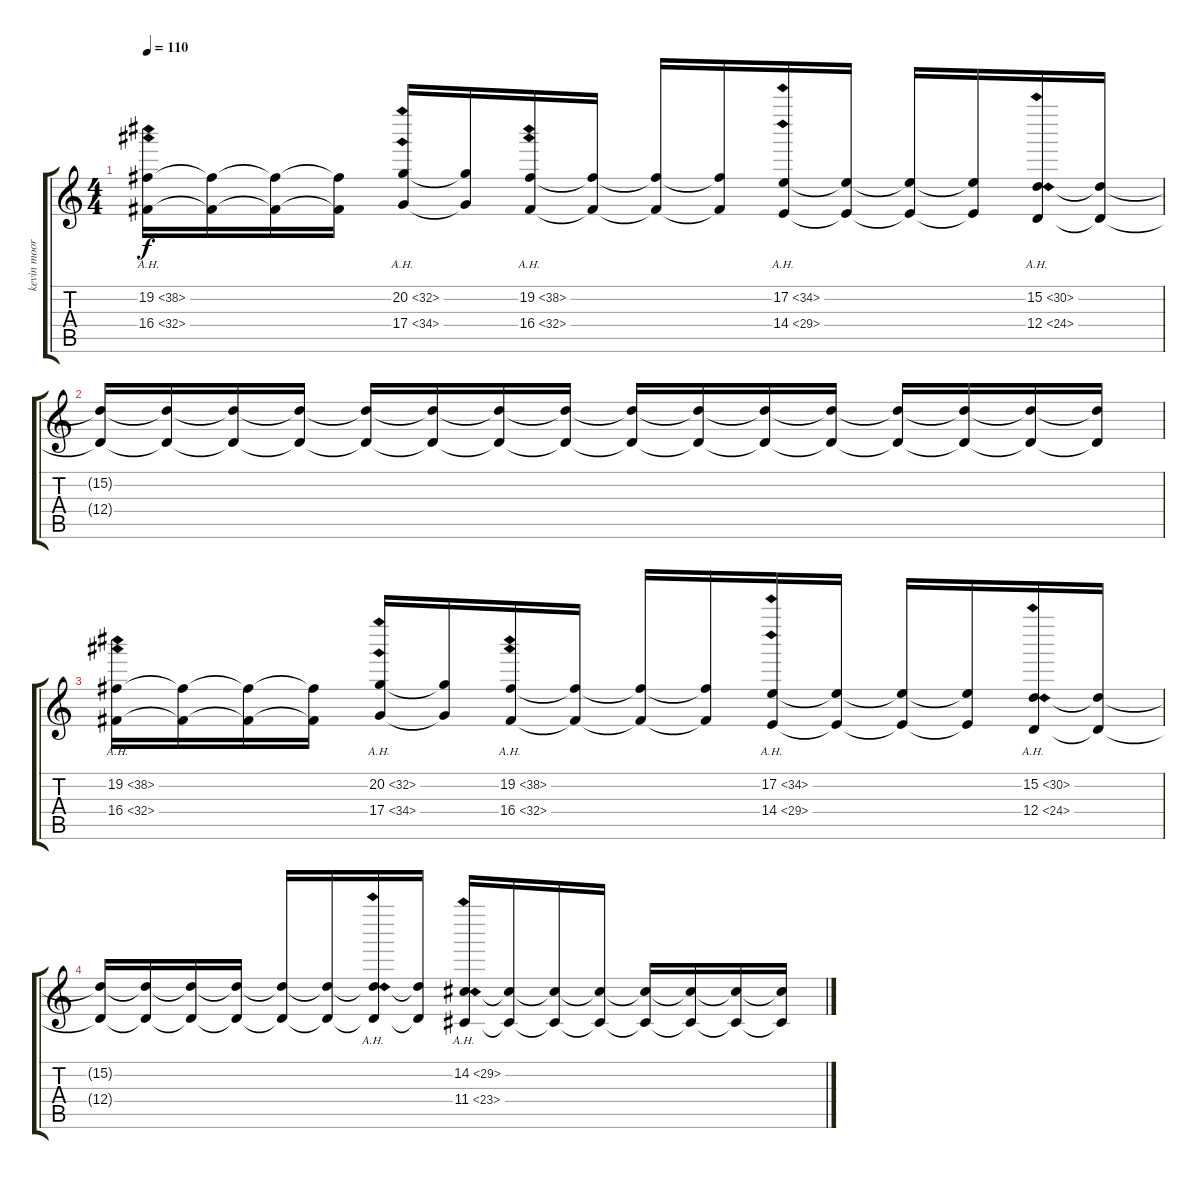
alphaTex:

\track ("kevin moore" "kevin moor") {instrument stringensemble1}
\staff {score tabs}
\tuning (E4 B3 G3 D3 A2 E2) {hide}
\ts (4 4)
\tempo 110
\clef g2
\ks c
(19.2{ah 19} 16.4{ah 16}).16{dy f} (19.2{t} 16.4{t}).16 (19.2{t} 16.4{t}).16 (19.2{t} 16.4{t}).16 (20.2{ah 12} 17.4{ah 17}).16 (20.2{t} 17.4{t}).16 (19.2{ah 19} 16.4{ah 16}).16 (19.2{t} 16.4{t}).16 (19.2{t} 16.4{t}).16 (19.2{t} 16.4{t}).16 (17.2{ah 17} 14.4{ah 15}).16 (17.2{t} 14.4{t}).16 (17.2{t} 14.4{t}).16 (17.2{t} 14.4{t}).16 (15.2{ah 15} 12.4{ah 12}).16 (15.2{t} 12.4{t}).16 |
(15.2{t} 12.4{t}).16 (15.2{t} 12.4{t}).16 (15.2{t} 12.4{t}).16 (15.2{t} 12.4{t}).16 (15.2{t} 12.4{t}).16 (15.2{t} 12.4{t}).16 (15.2{t} 12.4{t}).16 (15.2{t} 12.4{t}).16 (15.2{t} 12.4{t}).16 (15.2{t} 12.4{t}).16 (15.2{t} 12.4{t}).16 (15.2{t} 12.4{t}).16 (15.2{t} 12.4{t}).16 (15.2{t} 12.4{t}).16 (15.2{t} 12.4{t}).16 (15.2{t} 12.4{t}).16 |
(19.2{ah 19} 16.4{ah 16}).16 (19.2{t} 16.4{t}).16 (19.2{t} 16.4{t}).16 (19.2{t} 16.4{t}).16 (20.2{ah 12} 17.4{ah 17}).16 (20.2{t} 17.4{t}).16 (19.2{ah 19} 16.4{ah 16}).16 (19.2{t} 16.4{t}).16 (19.2{t} 16.4{t}).16 (19.2{t} 16.4{t}).16 (17.2{ah 17} 14.4{ah 15}).16 (17.2{t} 14.4{t}).16 (17.2{t} 14.4{t}).16 (17.2{t} 14.4{t}).16 (15.2{ah 15} 12.4{ah 12}).16 (15.2{t} 12.4{t}).16 |
(15.2{t} 12.4{t}).16 (15.2{t} 12.4{t}).16 (15.2{t} 12.4{t}).16 (15.2{t} 12.4{t}).16 (15.2{t} 12.4{t}).16 (15.2{t} 12.4{t}).16 (15.2{ah 15 t} 12.4{ah 12 t}).16 (15.2{t} 12.4{t}).16 (14.2{ah 15} 11.4{ah 12}).16 (14.2{t} 11.4{t}).16 (14.2{t} 11.4{t}).16 (14.2{t} 11.4{t}).16 (14.2{t} 11.4{t}).16 (14.2{t} 11.4{t}).16 (14.2{t} 11.4{t}).16 (14.2{t} 11.4{t}).16
